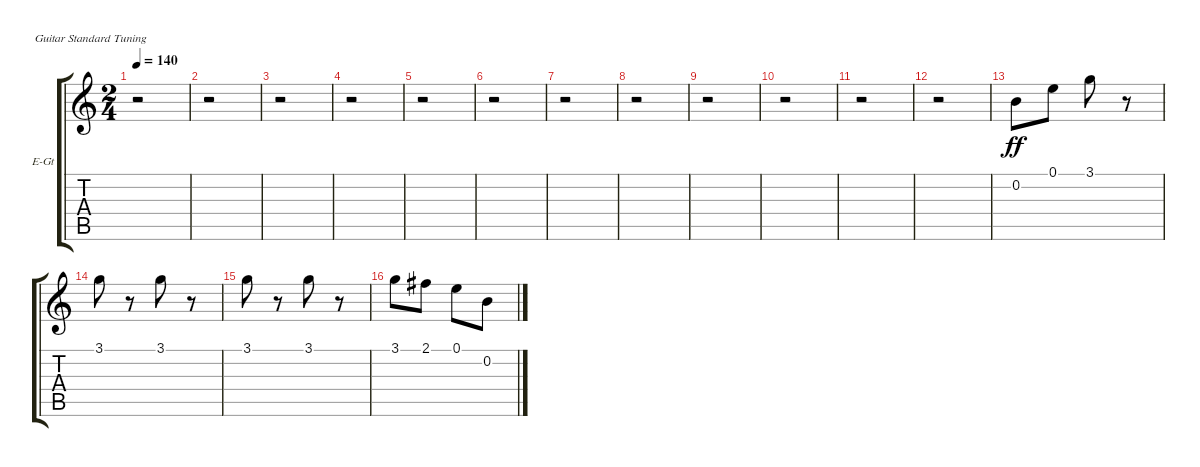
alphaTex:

\bracketExtendMode groupsimilarinstruments
\firstSystemTrackNameOrientation horizontal
\otherSystemsTrackNameOrientation horizontal
\track ("Гитара 2" "E-Gt") {instrument distortionguitar}
\staff {score tabs}
\tuning (E4 B3 G3 D3 A2 E2)
\ts (2 4)
\tempo 140
\clef g2
\ks c
r.2{dy ff} |
r.2 |
r.2 |
r.2 |
r.2 |
r.2 |
r.2 |
r.2 |
r.2 |
r.2 |
r.2 |
r.2 |
0.2.8 0.1.8 3.1.8 r.8 |
3.1.8 r.8 3.1.8 r.8 |
3.1.8 r.8 3.1.8 r.8 |
3.1.8 2.1.8 0.1.8 0.2.8
